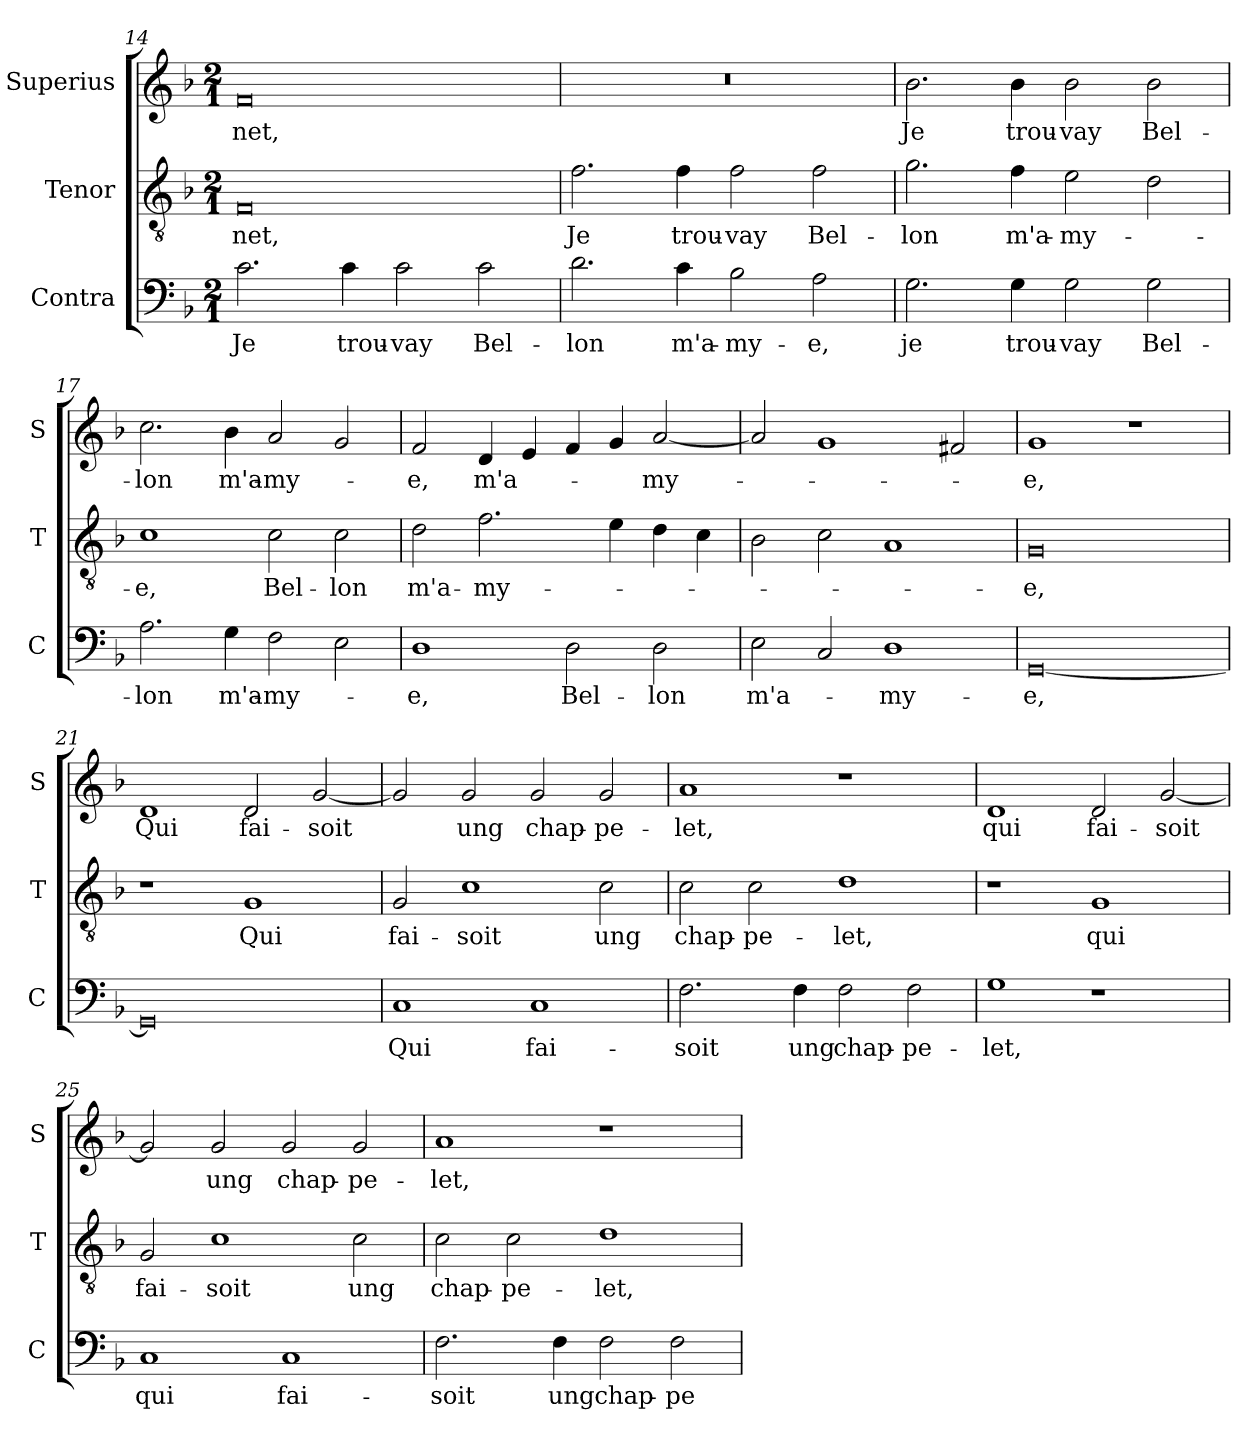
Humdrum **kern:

**kern	**text	**kern	**text	**kern	**text
*part3	*part3	*part2	*part2	*part1	*part1
*staff3	*staff3	*staff2	*staff2	*staff1	*staff1
*I"Contra	*	*I"Tenor	*	*I"Superius	*
*I'C	*	*I'T	*	*I'S	*
*clefF4	*	*clefGv2	*	*clefG2	*
*k[b-]	*	*k[b-]	*	*k[b-]	*
*M2/1	*	*M2/1	*	*M2/1	*
=14	=14	=14	=14	=14	=14
2.c\	Je	0F	-net,	0f	-net,
4c\	trou-	.	.	.	.
2c\	-vay	.	.	.	.
2c\	Bel-	.	.	.	.
=15	=15	=15	=15	=15	=15
2.d\	-lon	2.f\	Je	0r	.
4c\	m'a-	4f\	trou-	.	.
2B-\	-my-	2f\	-vay	.	.
2A\	-e,	2f\	Bel-	.	.
=16	=16	=16	=16	=16	=16
2.G\	je	2.g\	-lon	2.b-\	Je
4G\	trou-	4f\	m'a-	4b-\	trou-
2G\	-vay	2e\	-my-	2b-\	-vay
2G\	Bel-	2d\	.	2b-\	Bel-
=17	=17	=17	=17	=17	=17
2.A\	-lon	1c	-e,	2.cc\	-lon
4G\	m'a-	.	.	4b-\	m'a-
2F\	-my-	2c\	Bel-	2a/	-my-
2E\	.	2c\	-lon	2g/	.
=18	=18	=18	=18	=18	=18
1D	-e,	2d\	m'a-	2f/	-e,
.	.	2.f\	-my-	4d/	m'a-
.	.	.	.	4e/	.
2D\	Bel-	.	.	4f/	.
.	.	4e\	.	4g/	.
2D\	-lon	4d\	.	[2a/	-my-
.	.	4c\	.	.	.
=19	=19	=19	=19	=19	=19
2E\	m'a-	2B-\	.	2a/]	.
2C/	.	2c\	.	1g	.
1D	-my-	1A	.	.	.
.	.	.	.	2f#X/	.
=20	=20	=20	=20	=20	=20
[0GG	-e,	0G	-e,	1g	-e,
.	.	.	.	1r	.
=21	=21	=21	=21	=21	=21
0GG]	.	1r	.	1d	Qui
.	.	1G	Qui	2d/	fai-
.	.	.	.	[2g/	-soit
=22	=22	=22	=22	=22	=22
1C	Qui	2G/	fai-	2g/]	.
.	.	1c	-soit	2g/	ung
1C	fai-	.	.	2g/	chap-
.	.	2c\	ung	2g/	-pe-
=23	=23	=23	=23	=23	=23
2.F\	-soit	2c\	chap-	1a	-let,
.	.	2c\	-pe-	.	.
4F\	ung	.	.	.	.
2F\	chap-	1d	-let,	1r	.
2F\	-pe-	.	.	.	.
=24	=24	=24	=24	=24	=24
1G	-let,	1r	.	1d	qui
1r	.	1G	qui	2d/	fai-
.	.	.	.	[2g/	-soit
=25	=25	=25	=25	=25	=25
1C	qui	2G/	fai-	2g/]	.
.	.	1c	-soit	2g/	ung
1C	fai-	.	.	2g/	chap-
.	.	2c\	ung	2g/	-pe-
=26	=26	=26	=26	=26	=26
2.F\	-soit	2c\	chap-	1a	-let,
.	.	2c\	-pe-	.	.
4F\	ung	.	.	.	.
2F\	chap-	1d	-let,	1r	.
2F\	-pe-	.	.	.	.
=	=	=	=	=	=
*-	*-	*-	*-	*-	*-
